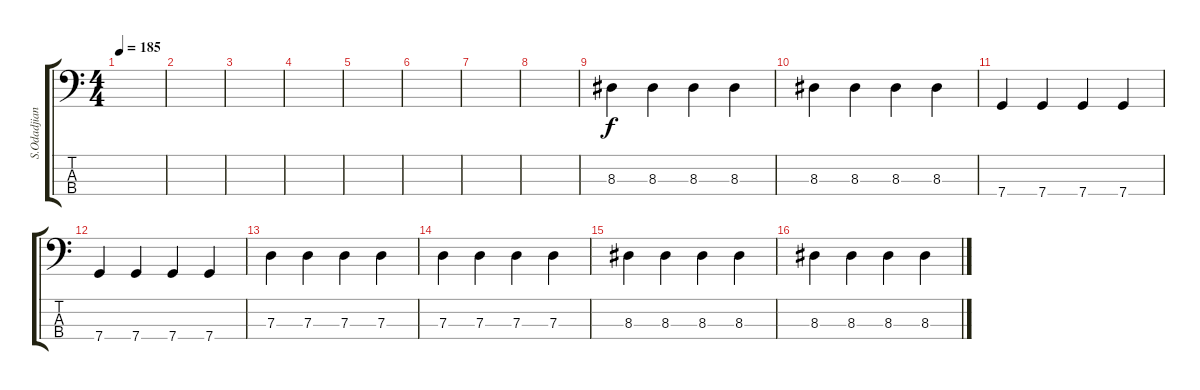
\track ("S.Odadjian" "S.Odadjian") {instrument electricbassfinger}
\staff {score tabs}
\tuning (F2 C2 G1 C1) {hide}
\ts (4 4)
\tempo 185
\clef f4
\ks c
|
|
|
|
|
|
|
|
8.3.4 8.3.4 8.3.4 8.3.4 |
8.3.4 8.3.4 8.3.4 8.3.4 |
7.4.4 7.4.4 7.4.4 7.4.4 |
7.4.4 7.4.4 7.4.4 7.4.4 |
7.3.4 7.3.4 7.3.4 7.3.4 |
7.3.4 7.3.4 7.3.4 7.3.4 |
8.3.4 8.3.4 8.3.4 8.3.4 |
8.3.4 8.3.4 8.3.4 8.3.4
